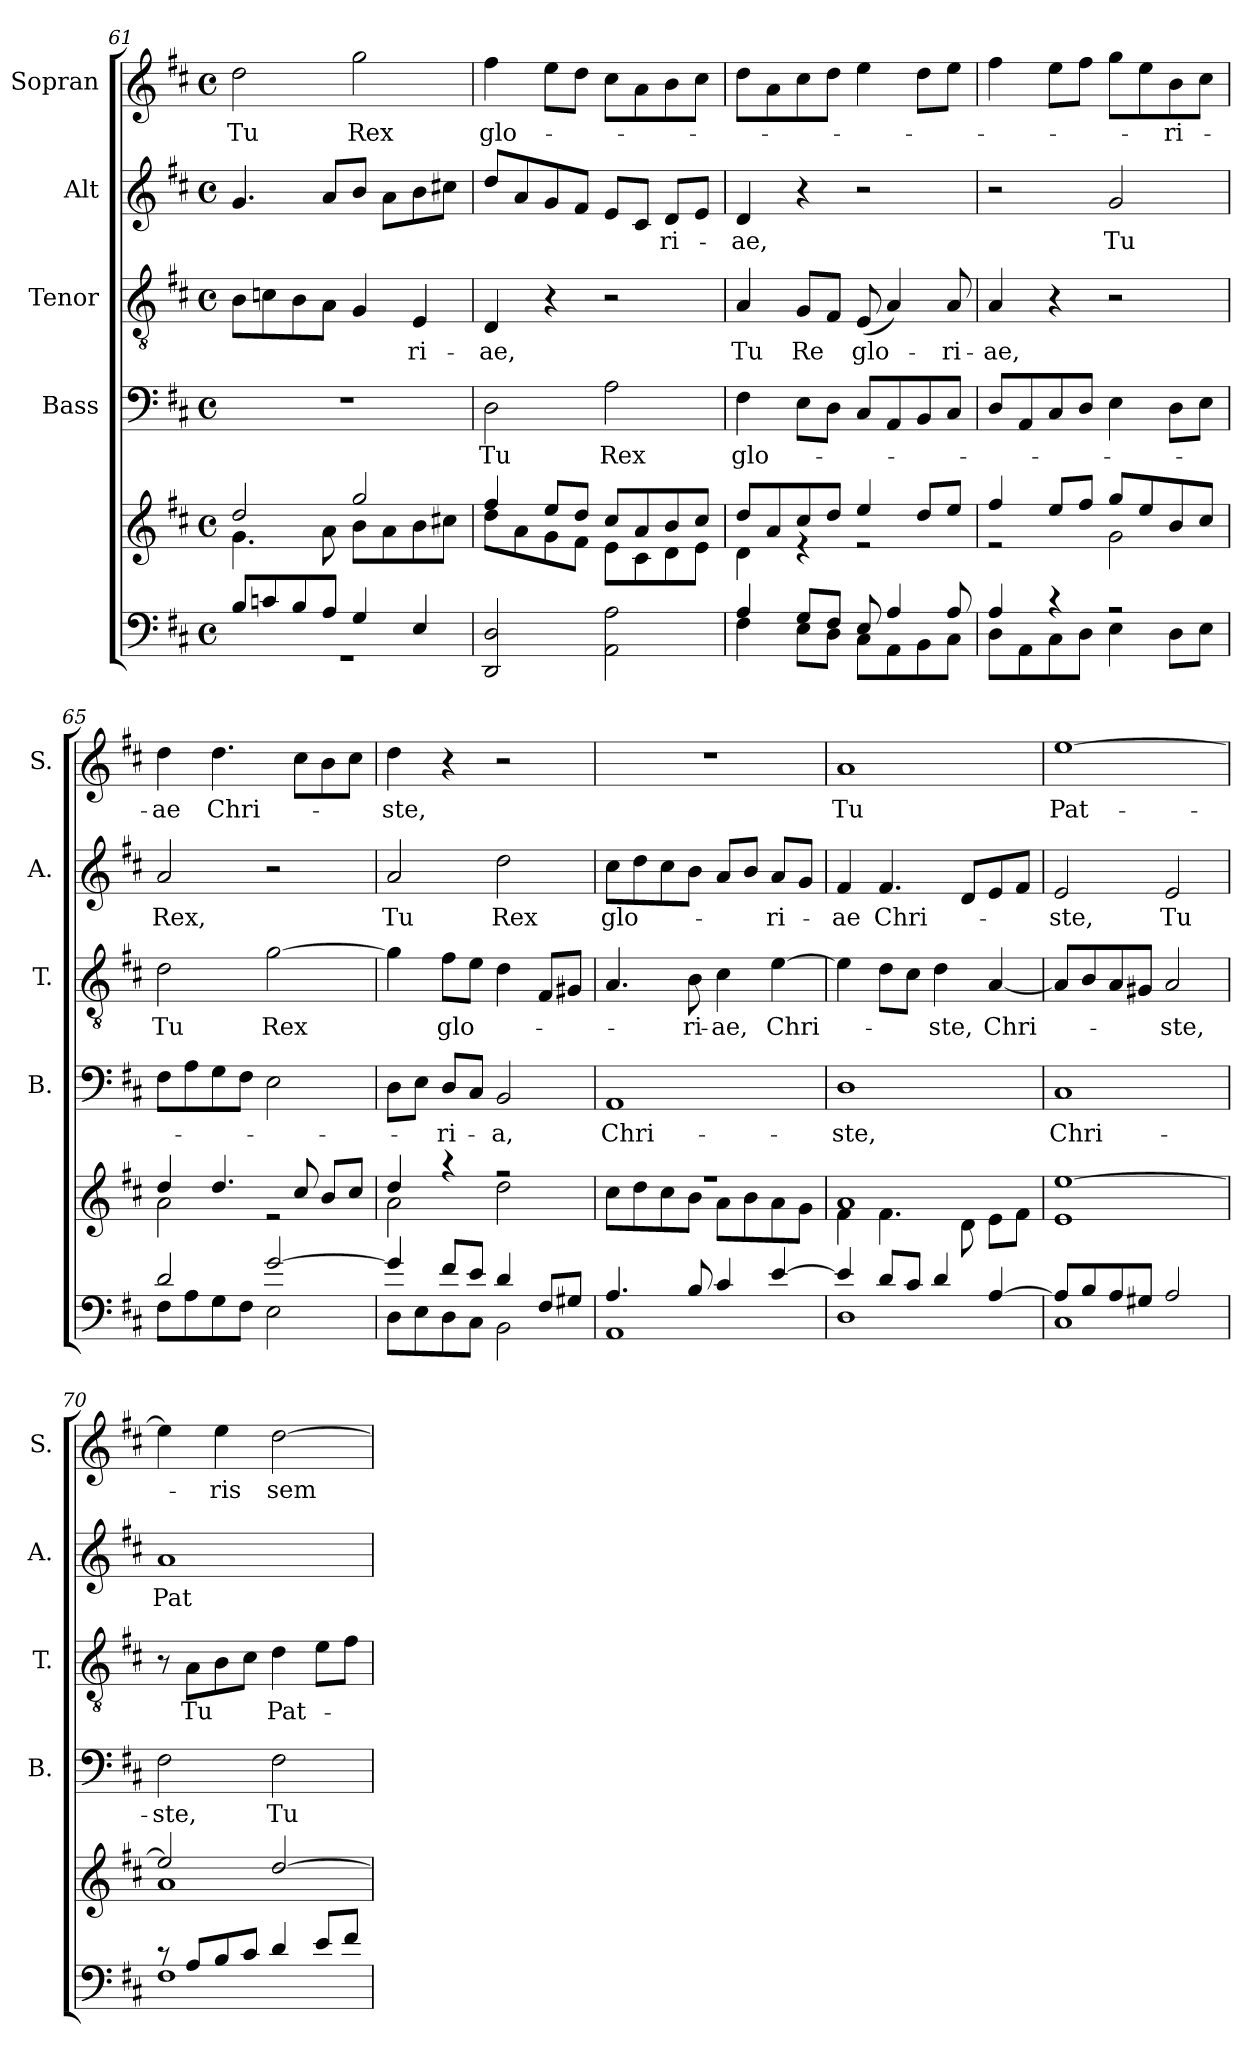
**kern	**kern	**kern	**text	**kern	**text	**kern	**text	**kern	**text
*part5	*part5	*part4	*part4	*part3	*part3	*part2	*part2	*part1	*part1
*staff6	*staff5	*staff4	*staff4	*staff3	*staff3	*staff2	*staff2	*staff1	*staff1
*	*	*I"Bass	*	*I"Tenor	*	*I"Alt	*	*I"Sopran	*
*	*	*I'B.	*	*I'T.	*	*I'A.	*	*I'S.	*
*clefF4	*clefG2	*clefF4	*	*clefGv2	*	*clefG2	*	*clefG2	*
*k[f#c#]	*k[f#c#]	*k[f#c#]	*	*k[f#c#]	*	*k[f#c#]	*	*k[f#c#]	*
*D:	*D:	*D:	*	*D:	*	*D:	*	*D:	*
*M4/4	*M4/4	*M4/4	*	*M4/4	*	*M4/4	*	*M4/4	*
*met(c)	*met(c)	*met(c)	*	*met(c)	*	*met(c)	*	*met(c)	*
=61	=61	=61	=61	=61	=61	=61	=61	=61	=61
*^	*^	*	*	*	*	*	*	*	*
!	!	!	!	!	!	!	!	!	!	!	!LO:LY:b
8B/L	1rGG	2dd/	4.g\	1r	.	8B\L	.	4.g/	.	2dd\	Tu
8cn/	.	.	.	.	.	8cn\	.	.	.	.	.
8B/	.	.	.	.	.	8B\	.	.	.	.	.
8A/J	.	.	8a\	.	.	8A\J	.	8a/L	.	.	.
!	!	!	!	!	!	!	!	!	!	!	!LO:LY:b
4G/	.	2gg/	8b\L	.	.	4G/	.	8b/J	.	2gg\	Rex
.	.	.	8a\	.	.	.	.	8a\L	.	.	.
!	!	!	!	!	!	!	!LO:LY:b	!	!	!	!
4E/	.	.	8b\	.	.	4E/	-ri-	8b\	.	.	.
.	.	.	8cc#X\J	.	.	.	.	8cc#X\J	.	.	.
*v	*v	*	*	*	*	*	*	*	*	*	*
=62	=62	=62	=62	=62	=62	=62	=62	=62	=62	=62
!	!	!	!	!LO:LY:b	!	!LO:LY:b	!	!	!	!LO:LY:b
2DD/ 2D/	4ff#/	8dd\L	2D\	Tu	4D/	-ae,	8dd/L	.	4ff#\	glo-
.	.	8a\	.	.	.	.	8a/	.	.	.
.	8ee/L	8g\	.	.	4r	.	8g/	.	8ee\L	.
.	8dd/J	8f#\J	.	.	.	.	8f#/J	.	8dd\J	.
!	!	!	!	!LO:LY:b	!	!	!	!	!	!
2AA\ 2A\	8cc#/L	8e\L	2A\	Rex	2r	.	8e/L	.	8cc#\L	.
.	8a/	8c#\	.	.	.	.	8c#/J	.	8a\	.
!	!	!	!	!	!	!	!	!LO:LY:b	!	!
.	8b/	8d\	.	.	.	.	8d/L	-ri-	8b\	.
.	8cc#/J	8e\J	.	.	.	.	8e/J	.	8cc#\J	.
=63	=63	=63	=63	=63	=63	=63	=63	=63	=63	=63
*^	*	*	*	*	*	*	*	*	*	*
!	!	!	!	!	!LO:LY:b	!	!LO:LY:b	!	!LO:LY:b	!	!
4A/	4F#\	8dd/L	4d\	4F#\	glo-	4A/	Tu	4d/	-ae,	8dd\L	.
.	.	8a/	.	.	.	.	.	.	.	8a\	.
!	!	!	!	!	!	!	!LO:LY:b	!	!	!	!
8G/L	8E\L	8cc#/	4re	8E\L	.	8G/L	Re	4r	.	8cc#\	.
8F#/J	8D\J	8dd/J	.	8D\J	.	8F#/J	.	.	.	8dd\J	.
!	!	!	!	!	!	!	!LO:LY:b	!	!	!	!
8E/	8C#\L	4ee/	2re	8C#/L	.	(<8E/	glo-	2r	.	4ee\	.
4A/	8AA\	.	.	8AA/	.	4A/)	.	.	.	.	.
.	8BB\	8dd/L	.	8BB/	.	.	.	.	.	8dd\L	.
!	!	!	!	!	!	!	!LO:LY:b	!	!	!	!
8A/	8C#\J	8ee/J	.	8C#/J	.	8A/	-ri-	.	.	8ee\J	.
=64	=64	=64	=64	=64	=64	=64	=64	=64	=64	=64	=64
!	!	!	!	!	!	!	!LO:LY:b	!	!	!	!
4A/	8D\L	4ff#/	2re	8D/L	.	4A/	-ae,	2r	.	4ff#\	.
.	8AA\	.	.	8AA/	.	.	.	.	.	.	.
4rB	8C#\	8ee/L	.	8C#/	.	4r	.	.	.	8ee\L	.
.	8D\J	8ff#/J	.	8D/J	.	.	.	.	.	8ff#\J	.
!	!	!	!	!	!	!	!	!	!LO:LY:b	!	!
2rA	4E\	8gg/L	2g\	4E\	.	2r	.	2g/	Tu	8gg\L	.
.	.	8ee/	.	.	.	.	.	.	.	8ee\	.
!	!	!	!	!	!	!	!	!	!	!	!LO:LY:b
.	8D\L	8b/	.	8D\L	.	.	.	.	.	8b\	-ri-
.	8E\J	8cc#/J	.	8E\J	.	.	.	.	.	8cc#\J	.
!!LO:LB:g=z
=65	=65	=65	=65	=65	=65	=65	=65	=65	=65	=65	=65
!	!	!	!	!	!	!	!LO:LY:b	!	!LO:LY:b	!	!LO:LY:b
2d/	8F#\L	4dd/	2a\	8F#\L	.	2d\	Tu	2a/	Rex,	4dd\	-ae
.	8A\	.	.	8A\	.	.	.	.	.	.	.
!	!	!	!	!	!	!	!	!	!	!	!LO:LY:b
.	8G\	4.dd/	.	8G\	.	.	.	.	.	4.dd\	Chri-
.	8F#\J	.	.	8F#\J	.	.	.	.	.	.	.
!	!	!	!	!	!	!	!LO:LY:b	!	!	!	!
[>2g/	2E\	.	2re	2E\	.	[2g\	Rex	2r	.	.	.
.	.	8cc#/	.	.	.	.	.	.	.	8cc#\L	.
.	.	8b/L	.	.	.	.	.	.	.	8b\	.
.	.	8cc#/J	.	.	.	.	.	.	.	8cc#\J	.
=66	=66	=66	=66	=66	=66	=66	=66	=66	=66	=66	=66
!	!	!	!	!	!	!	!	!	!LO:LY:b	!	!LO:LY:b
4g/]	8D\L	4dd/	2a\	8D\L	.	4g\]	.	2a/	Tu	4dd\	-ste,
.	8E\	.	.	8E\J	.	.	.	.	.	.	.
!	!	!	!	!	!LO:LY:b	!	!LO:LY:b	!	!	!	!
8f#/L	8D\	4rgg	.	8D/L	-ri-	8f#\L	glo-	.	.	4r	.
8e/J	8C#\J	.	.	8C#/J	.	8e\J	.	.	.	.	.
!	!	!	!	!	!LO:LY:b	!	!	!	!LO:LY:b	!	!
4d/	2BB\	2rff	2dd\	2BB/	-a,	4d\	.	2dd\	Rex	2r	.
8F#/L	.	.	.	.	.	8F#/L	.	.	.	.	.
8G#X/J	.	.	.	.	.	8G#X/J	.	.	.	.	.
=67	=67	=67	=67	=67	=67	=67	=67	=67	=67	=67	=67
!	!	!	!	!	!LO:LY:b	!	!	!	!LO:LY:b	!	!
4.A/	1AA	1rff	8cc#\L	1AA	Chri-	4.A/	.	8cc#\L	glo-	1r	.
.	.	.	8dd\	.	.	.	.	8dd\	.	.	.
.	.	.	8cc#\	.	.	.	.	8cc#\	.	.	.
!	!	!	!	!	!	!	!LO:LY:b	!	!	!	!
8B/	.	.	8b\J	.	.	8B\	-ri-	8b\J	.	.	.
!	!	!	!	!	!	!	!LO:LY:b	!	!	!	!
4c#/	.	.	8a\L	.	.	4c#\	-ae,	8a/L	.	.	.
.	.	.	8b\	.	.	.	.	8b/J	.	.	.
!	!	!	!	!	!	!	!LO:LY:b	!	!LO:LY:b	!	!
[>4e/	.	.	8a\	.	.	[4e\	Chri-	8a/L	-ri-	.	.
.	.	.	8g\J	.	.	.	.	8g/J	.	.	.
=68	=68	=68	=68	=68	=68	=68	=68	=68	=68	=68	=68
!	!	!	!	!	!LO:LY:b	!	!	!	!LO:LY:b	!	!LO:LY:b
4e/]	1D	1a	4f#\	1D	-ste,	4e\]	.	4f#/	-ae	1a	Tu
!	!	!	!	!	!	!	!	!	!LO:LY:b	!	!
8d/L	.	.	4.f#\	.	.	8d\L	.	4.f#/	Chri-	.	.
8c#/J	.	.	.	.	.	8c#\J	.	.	.	.	.
!	!	!	!	!	!	!	!LO:LY:b	!	!	!	!
4d/	.	.	.	.	.	4d\	-ste,	.	.	.	.
.	.	.	8d\	.	.	.	.	8d/L	.	.	.
!	!	!	!	!	!	!	!LO:LY:b	!	!	!	!
[>4A/	.	.	8e\L	.	.	[4A/	Chri-	8e/	.	.	.
.	.	.	8f#\J	.	.	.	.	8f#/J	.	.	.
=69	=69	=69	=69	=69	=69	=69	=69	=69	=69	=69	=69
!	!	!	!	!	!LO:LY:b	!	!	!	!LO:LY:b	!	!LO:LY:b
8A/L]	1C#	[>1ee	1e	1C#	Chri-	8A/L]	.	2e/	-ste,	[1ee	Pat-
8B/	.	.	.	.	.	8B/	.	.	.	.	.
8A/	.	.	.	.	.	8A/	.	.	.	.	.
8G#X/J	.	.	.	.	.	8G#X/J	.	.	.	.	.
!	!	!	!	!	!	!	!LO:LY:b	!	!LO:LY:b	!	!
2A/	.	.	.	.	.	2A/	-ste,	2e/	Tu	.	.
!!LO:PB:g=z
=70	=70	=70	=70	=70	=70	=70	=70	=70	=70	=70	=70
!	!	!	!	!	!LO:LY:b	!	!	!	!LO:LY:b	!	!
8rc	1F#	2ee/]	1a	2F#\	-ste,	8r	.	1a	Pat-	4ee\]	.
!	!	!	!	!	!	!	!LO:LY:b	!	!	!	!
8A/L	.	.	.	.	.	8A\L	Tu	.	.	.	.
!	!	!	!	!	!	!	!	!	!	!	!LO:LY:b
8B/	.	.	.	.	.	8B\	.	.	.	4ee\	-ris
8c#/J	.	.	.	.	.	8c#\J	.	.	.	.	.
!	!	!	!	!	!LO:LY:b	!	!LO:LY:b	!	!	!	!LO:LY:b
4d/	.	[>2dd/	.	2F#\	Tu	4d\	Pat-	.	.	[2dd\	sem-
8e/L	.	.	.	.	.	8e\L	.	.	.	.	.
8f#/J	.	.	.	.	.	8f#\J	.	.	.	.	.
*v	*v	*	*	*	*	*	*	*	*	*	*
*	*v	*v	*	*	*	*	*	*	*	*
=	=	=	=	=	=	=	=	=	=
*-	*-	*-	*-	*-	*-	*-	*-	*-	*-
